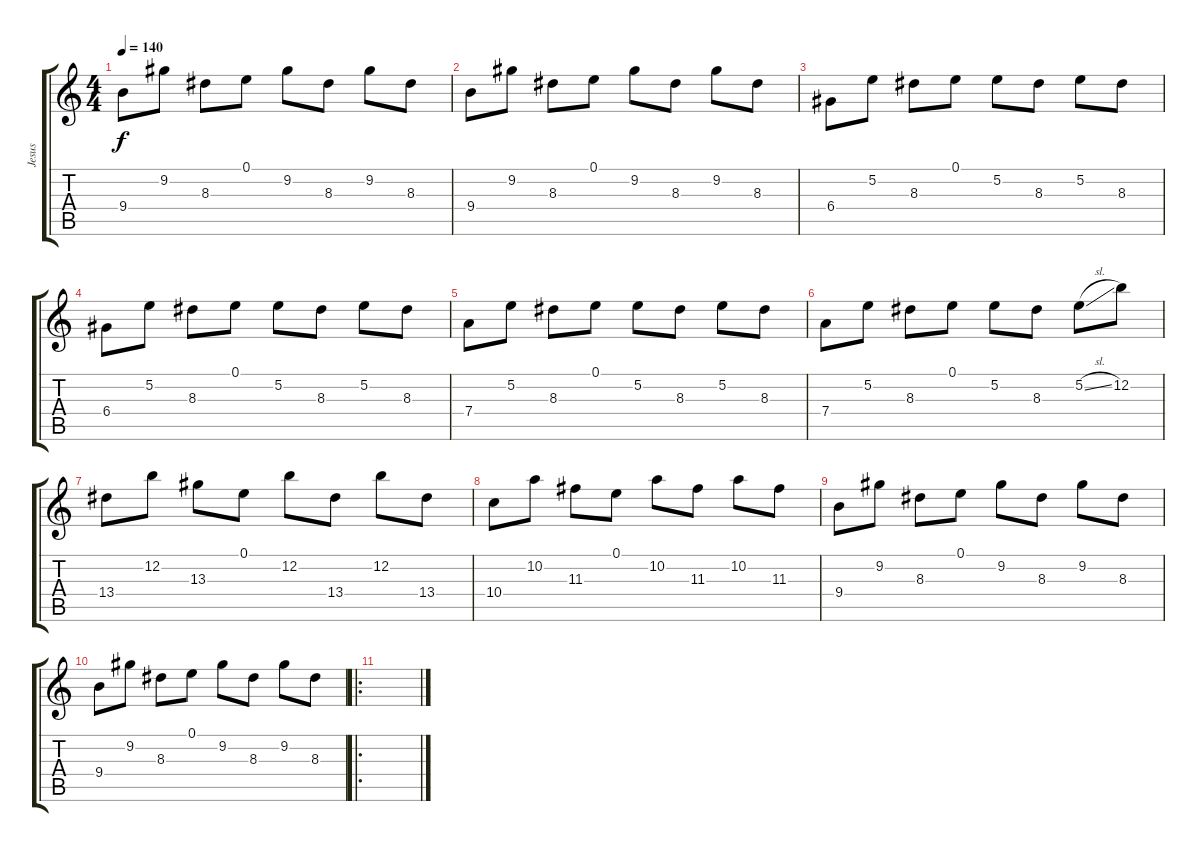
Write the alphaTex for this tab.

\track ("Jesus" "Jesus") {instrument acousticguitarnylon}
\staff {score tabs}
\tuning (E4 B3 G3 D3 A2 E2) {hide}
\ts (4 4)
\tempo 140
\clef g2
\ks c
9.4.8{dy f} 9.2.8 8.3.8 0.1.8 9.2.8 8.3.8 9.2.8 8.3.8 |
9.4.8 9.2.8 8.3.8 0.1.8 9.2.8 8.3.8 9.2.8 8.3.8 |
6.4.8 5.2.8 8.3.8 0.1.8 5.2.8 8.3.8 5.2.8 8.3.8 |
6.4.8 5.2.8 8.3.8 0.1.8 5.2.8 8.3.8 5.2.8 8.3.8 |
7.4.8 5.2.8 8.3.8 0.1.8 5.2.8 8.3.8 5.2.8 8.3.8 |
7.4.8 5.2.8 8.3.8 0.1.8 5.2.8 8.3.8 5.2{sl}.8 12.2.8 |
13.4.8 12.2.8 13.3.8 0.1.8 12.2.8 13.4.8 12.2.8 13.4.8 |
10.4.8 10.2.8 11.3.8 0.1.8 10.2.8 11.3.8 10.2.8 11.3.8 |
9.4.8 9.2.8 8.3.8 0.1.8 9.2.8 8.3.8 9.2.8 8.3.8 |
9.4.8 9.2.8 8.3.8 0.1.8 9.2.8 8.3.8 9.2.8 8.3.8 |
\ro
